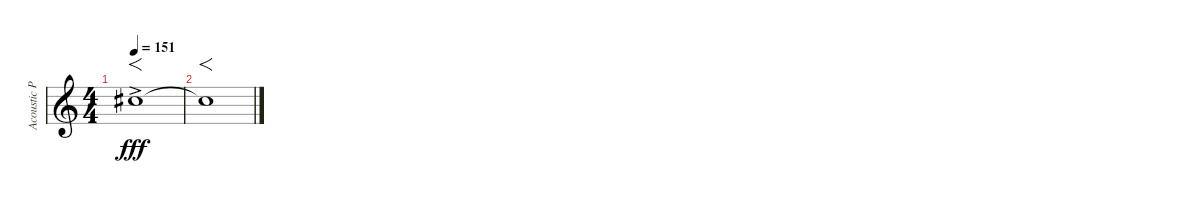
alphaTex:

\track ("Acoustic Piano" "Acoustic P") {instrument acousticgrandpiano}
\staff {score}
\tuning (E4 B3 G3 D3 A2 E2 B1) {hide}
\ts (4 4)
\tempo 151
\clef g2
\ks c
9.1{ac}.1{f dy fff} |
9.1{t}.1{f}
